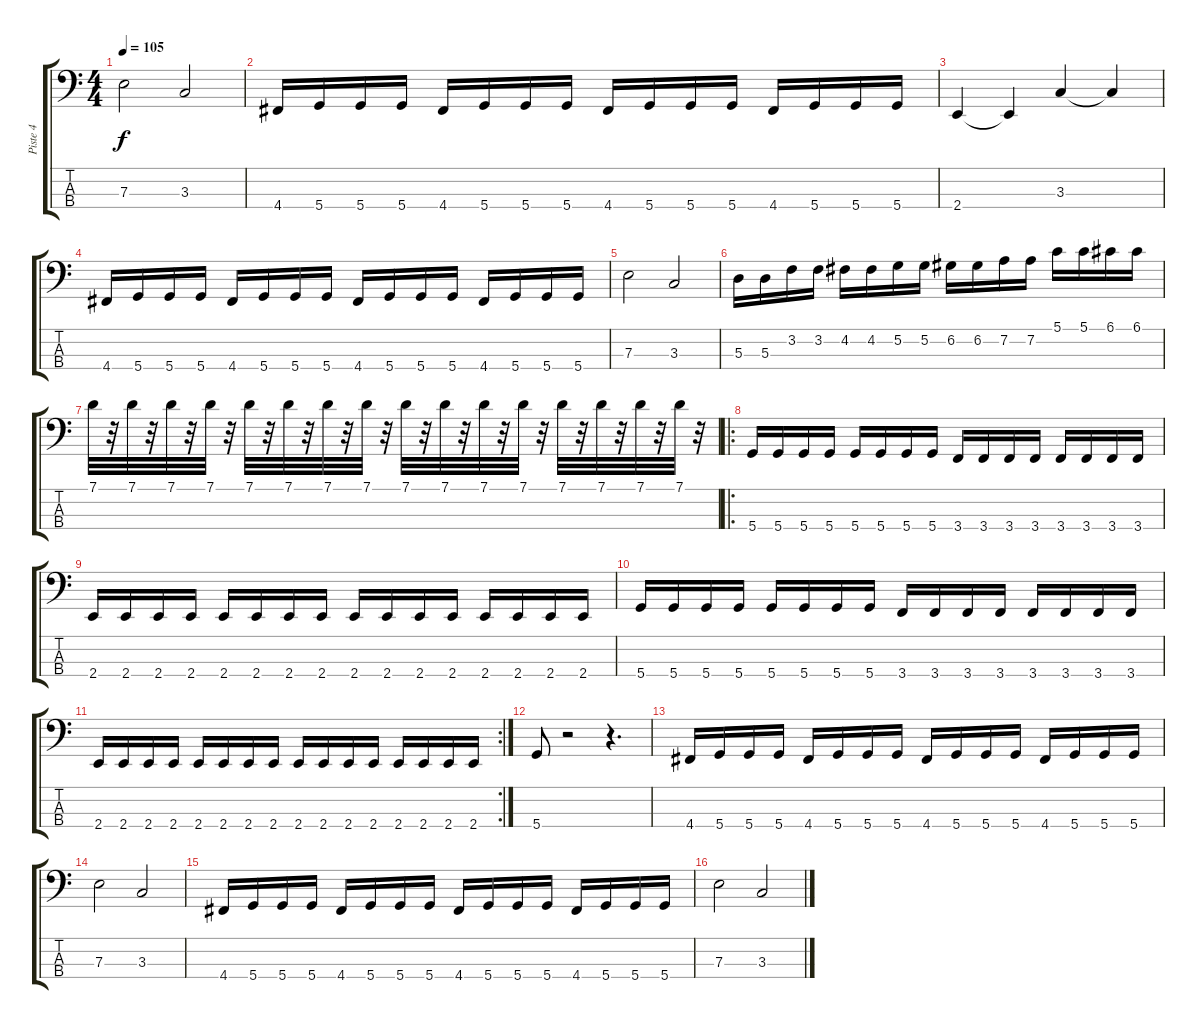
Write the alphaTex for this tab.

\track ("Piste 4" "Piste 4") {instrument electricbasspick}
\staff {score tabs}
\tuning (G2 D2 A1 D1) {hide}
\ts (4 4)
\tempo 105
\clef f4
\ks c
7.3.2{dy f} 3.3.2 |
4.4.16 5.4.16 5.4.16 5.4.16 4.4.16 5.4.16 5.4.16 5.4.16 4.4.16 5.4.16 5.4.16 5.4.16 4.4.16 5.4.16 5.4.16 5.4.16 |
2.4.4 2.4{t}.4 3.3.4 3.3{t}.4 |
4.4.16 5.4.16 5.4.16 5.4.16 4.4.16 5.4.16 5.4.16 5.4.16 4.4.16 5.4.16 5.4.16 5.4.16 4.4.16 5.4.16 5.4.16 5.4.16 |
7.3.2 3.3.2 |
5.3.16 5.3.16 3.2.16 3.2.16 4.2.16 4.2.16 5.2.16 5.2.16 6.2.16 6.2.16 7.2.16 7.2.16 5.1.16 5.1.16 6.1.16 6.1.16 |
7.1.32 r.32 7.1.32 r.32 7.1.32 r.32 7.1.32 r.32 7.1.32 r.32 7.1.32 r.32 7.1.32 r.32 7.1.32 r.32 7.1.32 r.32 7.1.32 r.32 7.1.32 r.32 7.1.32 r.32 7.1.32 r.32 7.1.32 r.32 7.1.32 r.32 7.1.32 r.32 |
\ro
5.4.16 5.4.16 5.4.16 5.4.16 5.4.16 5.4.16 5.4.16 5.4.16 3.4.16 3.4.16 3.4.16 3.4.16 3.4.16 3.4.16 3.4.16 3.4.16 |
2.4.16 2.4.16 2.4.16 2.4.16 2.4.16 2.4.16 2.4.16 2.4.16 2.4.16 2.4.16 2.4.16 2.4.16 2.4.16 2.4.16 2.4.16 2.4.16 |
5.4.16 5.4.16 5.4.16 5.4.16 5.4.16 5.4.16 5.4.16 5.4.16 3.4.16 3.4.16 3.4.16 3.4.16 3.4.16 3.4.16 3.4.16 3.4.16 |
\rc 2
2.4.16 2.4.16 2.4.16 2.4.16 2.4.16 2.4.16 2.4.16 2.4.16 2.4.16 2.4.16 2.4.16 2.4.16 2.4.16 2.4.16 2.4.16 2.4.16 |
5.4.8 r.2 r.4{d} |
4.4.16 5.4.16 5.4.16 5.4.16 4.4.16 5.4.16 5.4.16 5.4.16 4.4.16 5.4.16 5.4.16 5.4.16 4.4.16 5.4.16 5.4.16 5.4.16 |
7.3.2 3.3.2 |
4.4.16 5.4.16 5.4.16 5.4.16 4.4.16 5.4.16 5.4.16 5.4.16 4.4.16 5.4.16 5.4.16 5.4.16 4.4.16 5.4.16 5.4.16 5.4.16 |
7.3.2 3.3.2
